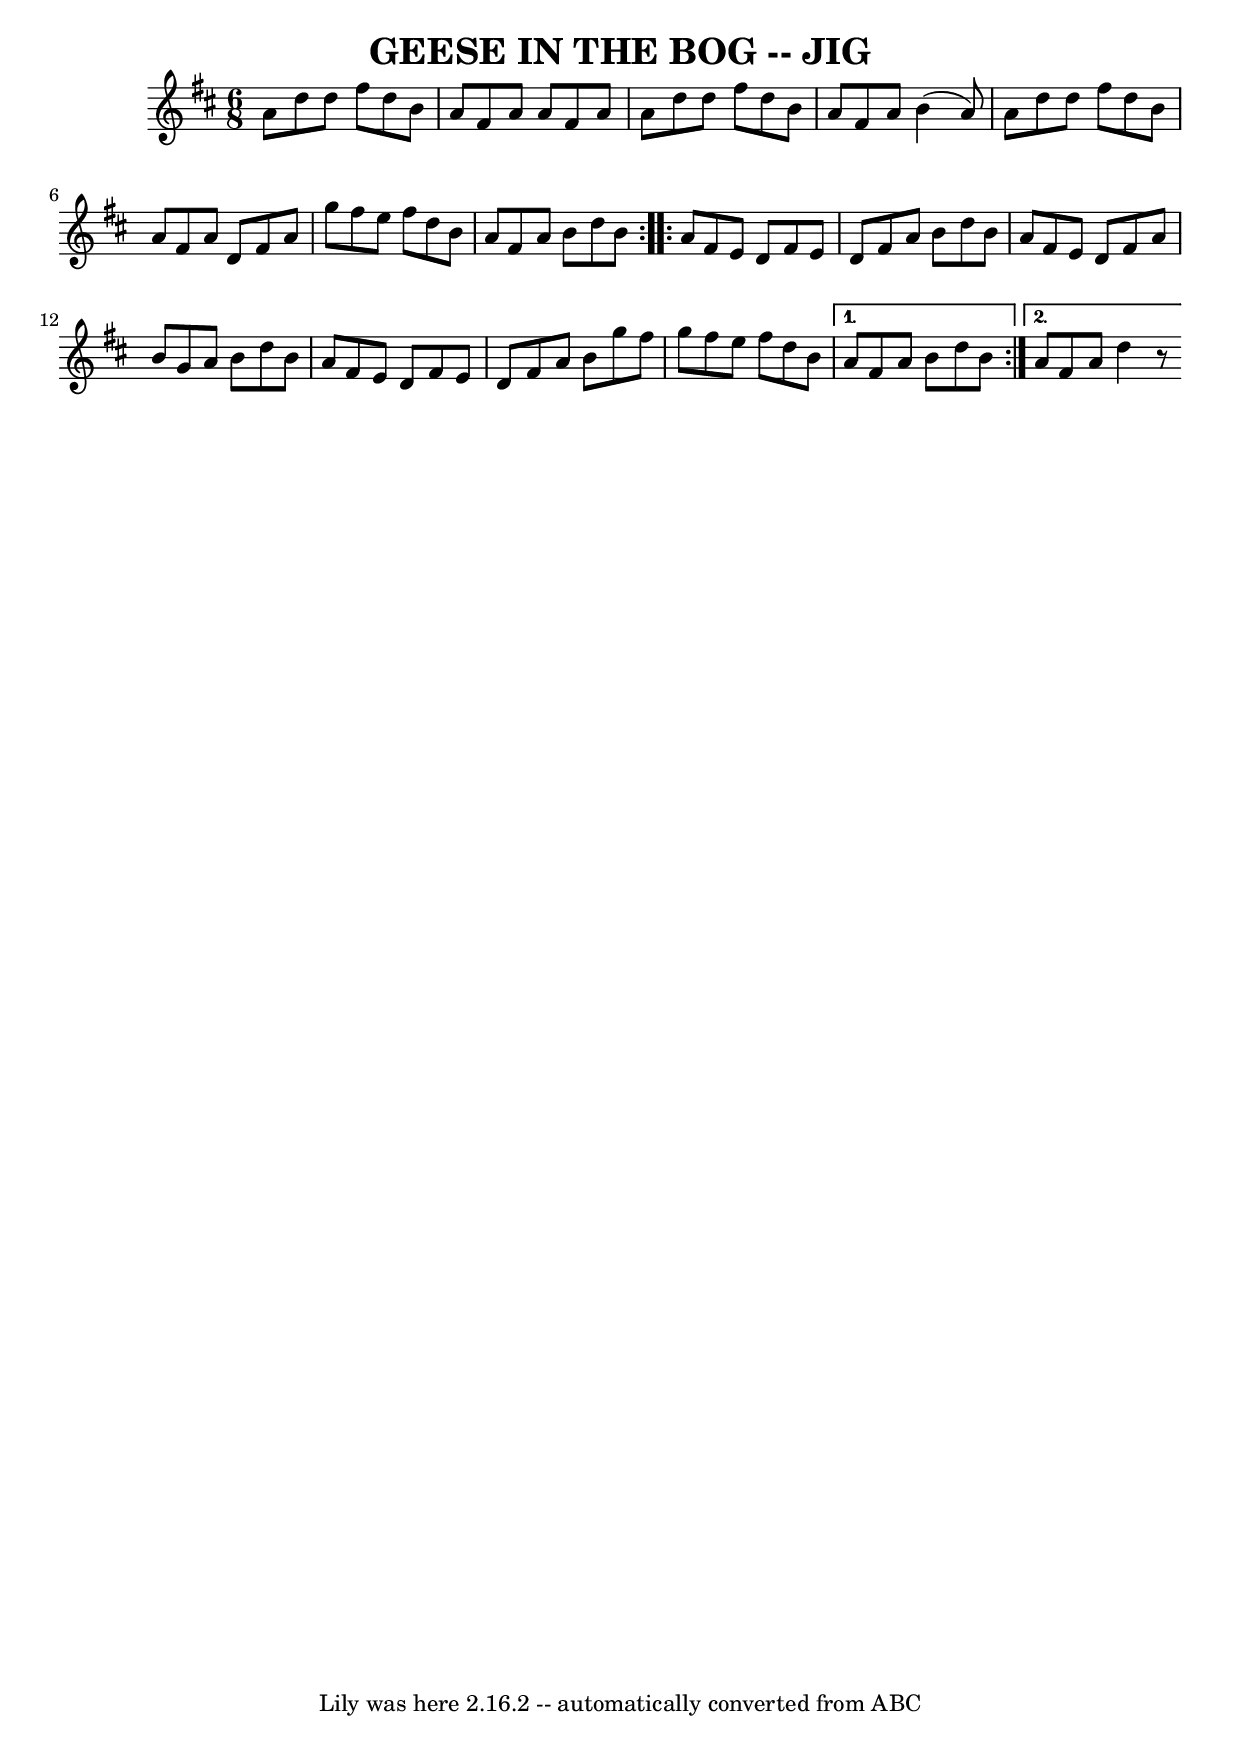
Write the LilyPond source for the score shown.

\version "2.16.2"
\include "Mammoth.ily"
\header {
  %% book = "Ryan's Mammoth Collection of Fiddle Tunes"
 crossRefNumber = "1"
 footnotes = ""
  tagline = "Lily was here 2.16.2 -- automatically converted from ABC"
  title = "GEESE IN THE BOG -- JIG"

}
voicedefault =  {



  \repeat volta 2 {

    \time 6/8 
    \key d \major a'8 d''8 d''8 fis''8 d''8 b'8      |
 a'8 fis'8 a'8 a'8 fis'8 a'8    |
 a'8 d''8 d''8 fis''8 d''8 b'8     |
 a'8 fis'8 a'8 b'4 ( a'8)        |
 a'8 d''8 d''8 fis''8 d''8 b'8     |
 a'8 fis'8 a'8 d'8 fis'8 a'8    |
 g''8 fis''8 e''8 fis''8 d''8 b'8     |
 a'8 fis'8 a'8    
 b'8 d''8 b'8    
  }     
  \repeat volta 2 {
 a'8 fis'8 e'8 d'8 fis'8 e'8     |
 d'8 fis'8 a'8 b'8 d''8 b'8     |
 a'8 fis'8 e'8 d'8 fis'8 a'8    |
 b'8 g'8 a'8 b'8 d''8 b'8         |
 a'8 fis'8 e'8 d'8 fis'8 e'8     |
 d'8 fis'8 a'8 b'8 g''8 fis''8     |
 g''8 fis''8 e''8 fis''8 d''8 b'8    
  } \alternative{{  
 a'8 fis'8 a'8 b'8 d''8 b'8    
  } { a'8 fis'8 a'8 d''4        r8   \bar " |."   
    }
	       }

}

\score{
  <<

    \context Staff="default"
    {
      \voicedefault 
      
    }

  >>
  \layout {
    
  }
  \midi {
  }

}
